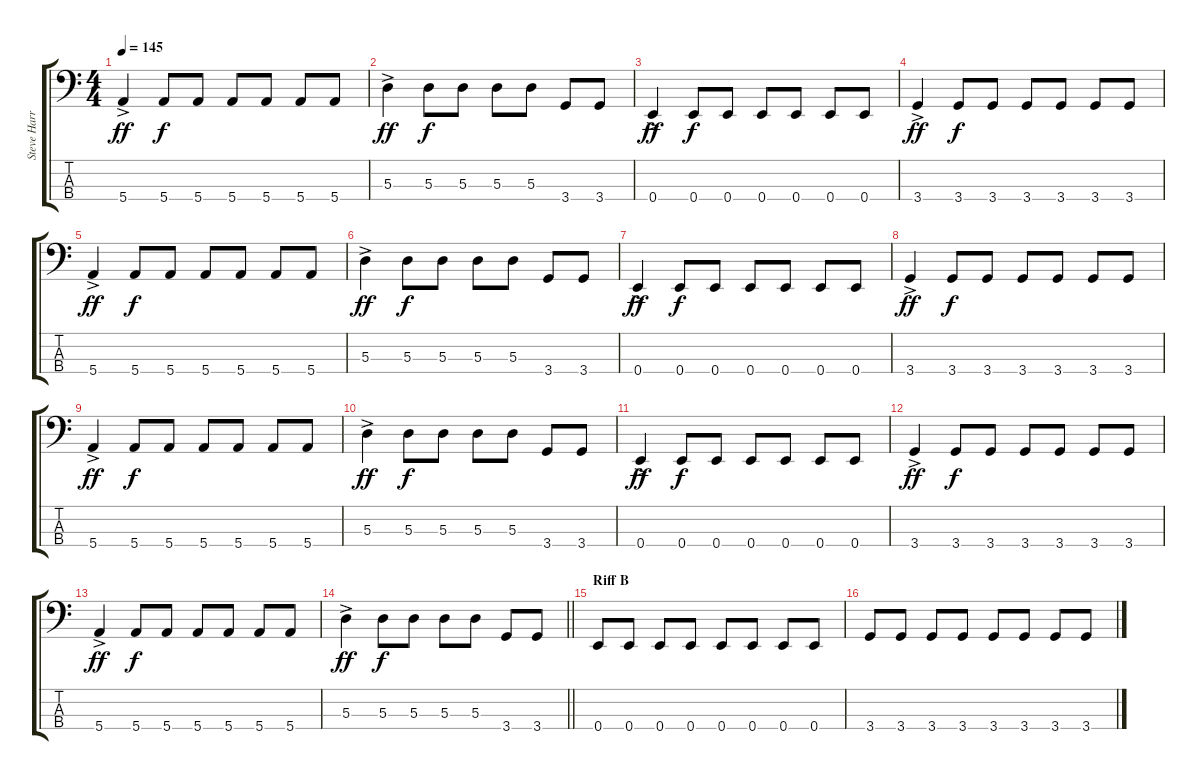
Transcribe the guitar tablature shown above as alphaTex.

\track ("Steve Harris" "Steve Harr") {instrument electricbassfinger}
\staff {score tabs}
\tuning (G2 D2 A1 E1) {hide}
\ts (4 4)
\tempo 145
\clef f4
\ks c
5.4{ac}.4{dy ff} 5.4.8{dy f} 5.4.8 5.4.8 5.4.8 5.4.8 5.4.8 |
5.3{ac}.4{dy ff} 5.3.8{dy f} 5.3.8 5.3.8 5.3.8 3.4.8 3.4.8 |
0.4{ac}.4{dy ff} 0.4.8{dy f} 0.4.8 0.4.8 0.4.8 0.4.8 0.4.8 |
3.4{ac}.4{dy ff} 3.4.8{dy f} 3.4.8 3.4.8 3.4.8 3.4.8 3.4.8 |
5.4{ac}.4{dy ff} 5.4.8{dy f} 5.4.8 5.4.8 5.4.8 5.4.8 5.4.8 |
5.3{ac}.4{dy ff} 5.3.8{dy f} 5.3.8 5.3.8 5.3.8 3.4.8 3.4.8 |
0.4{ac}.4{dy ff} 0.4.8{dy f} 0.4.8 0.4.8 0.4.8 0.4.8 0.4.8 |
3.4{ac}.4{dy ff} 3.4.8{dy f} 3.4.8 3.4.8 3.4.8 3.4.8 3.4.8 |
5.4{ac}.4{dy ff} 5.4.8{dy f} 5.4.8 5.4.8 5.4.8 5.4.8 5.4.8 |
5.3{ac}.4{dy ff} 5.3.8{dy f} 5.3.8 5.3.8 5.3.8 3.4.8 3.4.8 |
0.4{ac}.4{dy ff} 0.4.8{dy f} 0.4.8 0.4.8 0.4.8 0.4.8 0.4.8 |
3.4{ac}.4{dy ff} 3.4.8{dy f} 3.4.8 3.4.8 3.4.8 3.4.8 3.4.8 |
5.4{ac}.4{dy ff} 5.4.8{dy f} 5.4.8 5.4.8 5.4.8 5.4.8 5.4.8 |
\barLineRight lightlight
5.3{ac}.4{dy ff} 5.3.8{dy f} 5.3.8 5.3.8 5.3.8 3.4.8 3.4.8 |
\section ("" "Riff B")
0.4.8 0.4.8 0.4.8 0.4.8 0.4.8 0.4.8 0.4.8 0.4.8 |
3.4.8 3.4.8 3.4.8 3.4.8 3.4.8 3.4.8 3.4.8 3.4.8
